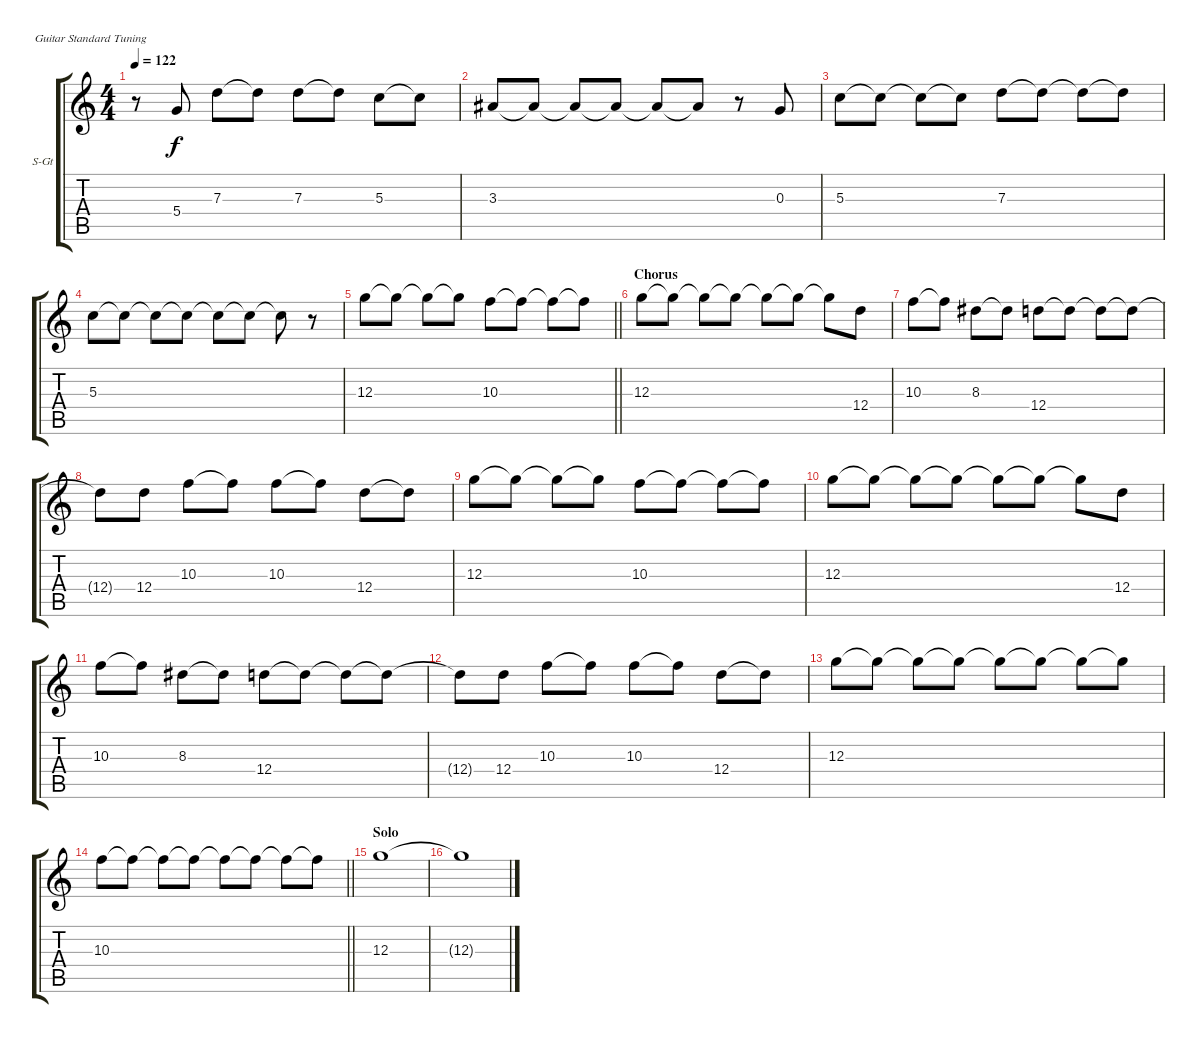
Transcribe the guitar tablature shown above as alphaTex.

\bracketExtendMode groupsimilarinstruments
\firstSystemTrackNameOrientation horizontal
\otherSystemsTrackNameOrientation horizontal
\track ("Vocals [Chester Bennington]" "S-Gt") {instrument oboe}
\staff {score tabs}
\tuning (E4 B3 G3 D3 A2 E2)
\displaytranspose 12
\ts (4 4)
\tempo 122
\clef g2
\ks c
r.8{dy f} 5.4.8 7.3.8 7.3{t}.8 7.3.8 7.3{t}.8 5.3.8 5.3{t}.8 |
3.3.8 3.3{t}.8 3.3{t}.8 3.3{t}.8 3.3{t}.8 3.3{t}.8 r.8 0.3.8 |
5.3.8 5.3{t}.8 5.3{t}.8 5.3{t}.8 7.3.8 7.3{t}.8 7.3{t}.8 7.3{t}.8 |
5.3.8 5.3{t}.8 5.3{t}.8 5.3{t}.8 5.3{t}.8 5.3{t}.8 5.3{t}.8 r.8 |
\barLineRight lightlight
12.3.8 12.3{t}.8 12.3{t}.8 12.3{t}.8 10.3.8 10.3{t}.8 10.3{t}.8 10.3{t}.8 |
\section ("" "Chorus")
12.3.8 12.3{t}.8 12.3{t}.8 12.3{t}.8 12.3{t}.8 12.3{t}.8 12.3{t}.8 12.4.8 |
10.3.8 10.3{t}.8 8.3.8 8.3{t}.8 12.4.8 12.4{t}.8 12.4{t}.8 12.4{t}.8 |
12.4{t}.8 12.4.8 10.3.8 10.3{t}.8 10.3.8 10.3{t}.8 12.4.8 12.4{t}.8 |
12.3.8 12.3{t}.8 12.3{t}.8 12.3{t}.8 10.3.8 10.3{t}.8 10.3{t}.8 10.3{t}.8 |
12.3.8 12.3{t}.8 12.3{t}.8 12.3{t}.8 12.3{t}.8 12.3{t}.8 12.3{t}.8 12.4.8 |
10.3.8 10.3{t}.8 8.3.8 8.3{t}.8 12.4.8 12.4{t}.8 12.4{t}.8 12.4{t}.8 |
12.4{t}.8 12.4.8 10.3.8 10.3{t}.8 10.3.8 10.3{t}.8 12.4.8 12.4{t}.8 |
12.3.8 12.3{t}.8 12.3{t}.8 12.3{t}.8 12.3{t}.8 12.3{t}.8 12.3{t}.8 12.3{t}.8 |
\barLineRight lightlight
10.3.8 10.3{t}.8 10.3{t}.8 10.3{t}.8 10.3{t}.8 10.3{t}.8 10.3{t}.8 10.3{t}.8 |
\section ("" "Solo")
12.3.1 |
12.3{t}.1
